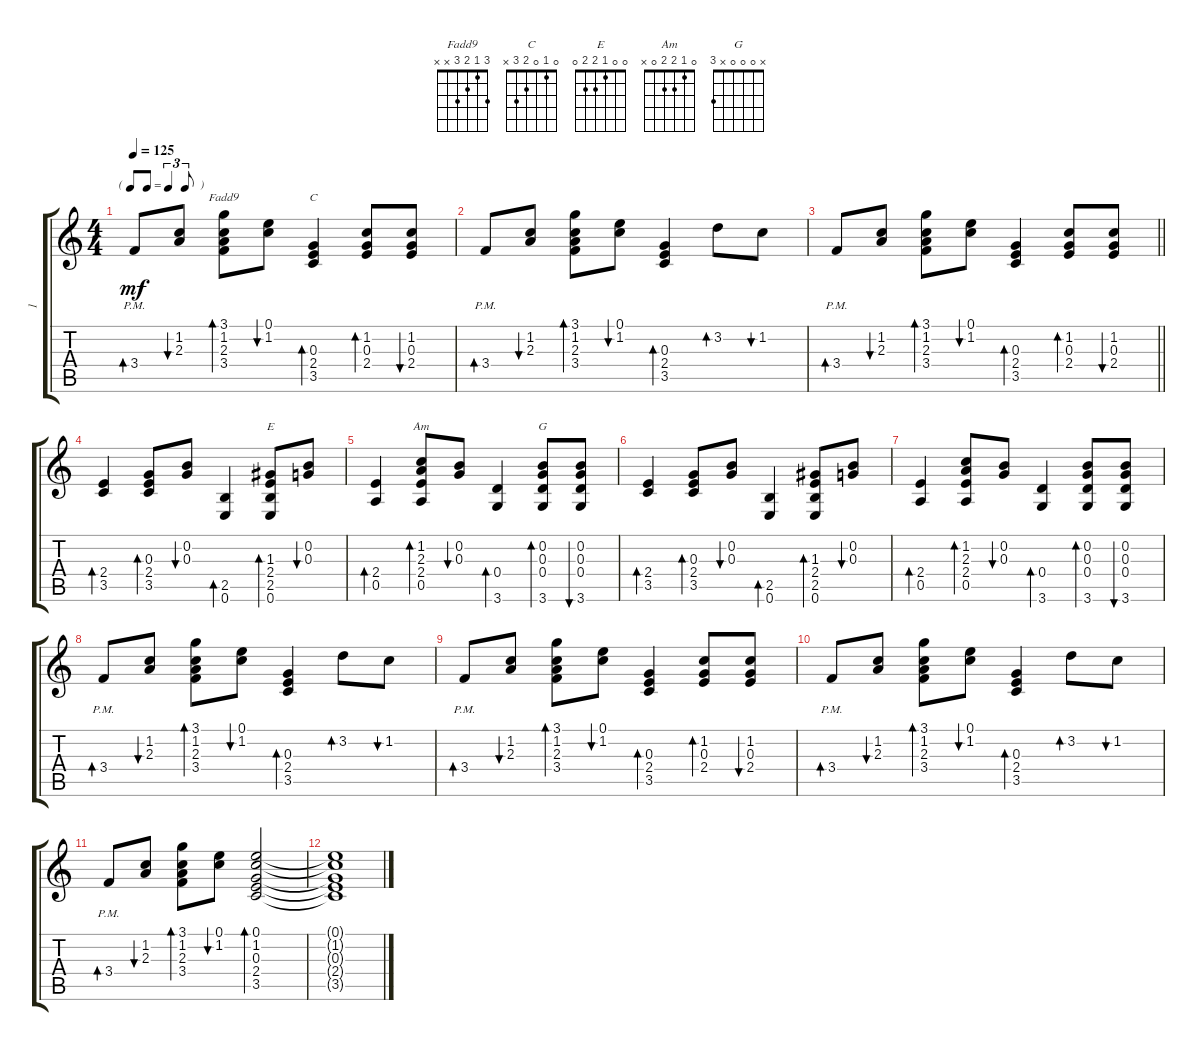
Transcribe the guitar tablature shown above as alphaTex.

\track ("1" "1") {instrument overdrivenguitar}
\staff {score tabs}
\tuning (E4 B3 G3 D3 A2 E2) {hide}
\chord ("Fadd9" 3 1 2 3 x x)
\chord ("C" 0 1 0 2 3 x)
\chord ("E" 0 0 1 2 2 0)
\chord ("Am" 0 1 2 2 0 x)
\chord ("G" x 0 0 0 x 3)
\ts (4 4)
\tf triplet8th
\tempo 125
\clef g2
\ks c
3.4{pm}.8{bd 30 dy mf} (1.2 2.3).8{bu 30} (3.1 1.2 2.3 3.4).8{bd 30 ch "Fadd9"} (0.1 1.2).8{bu 30} (0.3 2.4 3.5).4{bd 30 ch "C"} (1.2 0.3 2.4).8{bd 30} (1.2 0.3 2.4).8{bu 30} |
3.4{pm}.8{bd 30} (1.2 2.3).8{bu 30} (3.1 1.2 2.3 3.4).8{bd 30} (0.1 1.2).8{bu 30} (0.3 2.4 3.5).4{bd 30} 3.2.8{bd 30} 1.2.8{bu 30} |
\barLineRight lightlight
3.4{pm}.8{bd 30} (1.2 2.3).8{bu 30} (3.1 1.2 2.3 3.4).8{bd 30} (0.1 1.2).8{bu 30} (0.3 2.4 3.5).4{bd 30} (1.2 0.3 2.4).8{bd 30} (1.2 0.3 2.4).8{bu 30} |
(2.4 3.5).4{bd 30} (0.3 2.4 3.5).8{bd 30} (0.2 0.3).8{bu 30} (2.5 0.6).4{bd 30} (1.3 2.4 2.5 0.6).8{bd 30 ch "E"} (0.2 0.3).8{bu 30} |
(2.4 0.5).4{bd 30} (1.2 2.3 2.4 0.5).8{bd 30 ch "Am"} (0.2 0.3).8{bu 30} (0.4 3.6).4{bd 30} (0.2 0.3 0.4 3.6).8{bd 30 ch "G"} (0.2 0.3 0.4 3.6).8{bu 30} |
(2.4 3.5).4{bd 30} (0.3 2.4 3.5).8{bd 30} (0.2 0.3).8{bu 30} (2.5 0.6).4{bd 30} (1.3 2.4 2.5 0.6).8{bd 30} (0.2 0.3).8{bu 30} |
(2.4 0.5).4{bd 30} (1.2 2.3 2.4 0.5).8{bd 30} (0.2 0.3).8{bu 30} (0.4 3.6).4{bd 30} (0.2 0.3 0.4 3.6).8{bd 30} (0.2 0.3 0.4 3.6).8{bu 30} |
3.4{pm}.8{bd 30} (1.2 2.3).8{bu 30} (3.1 1.2 2.3 3.4).8{bd 30} (0.1 1.2).8{bu 30} (0.3 2.4 3.5).4{bd 30} 3.2.8{bd 30} 1.2.8{bu 30} |
3.4{pm}.8{bd 30} (1.2 2.3).8{bu 30} (3.1 1.2 2.3 3.4).8{bd 30} (0.1 1.2).8{bu 30} (0.3 2.4 3.5).4{bd 30} (1.2 0.3 2.4).8{bd 30} (1.2 0.3 2.4).8{bu 30} |
3.4{pm}.8{bd 30} (1.2 2.3).8{bu 30} (3.1 1.2 2.3 3.4).8{bd 30} (0.1 1.2).8{bu 30} (0.3 2.4 3.5).4{bd 30} 3.2.8{bd 30} 1.2.8{bu 30} |
3.4{pm}.8{bd 30} (1.2 2.3).8{bu 30} (3.1 1.2 2.3 3.4).8{bd 30} (0.1 1.2).8{bu 30} (0.1 1.2 0.3 2.4 3.5).2{bd 30} |
(0.1{t} 1.2{t} 0.3{t} 2.4{t} 3.5{t}).1
